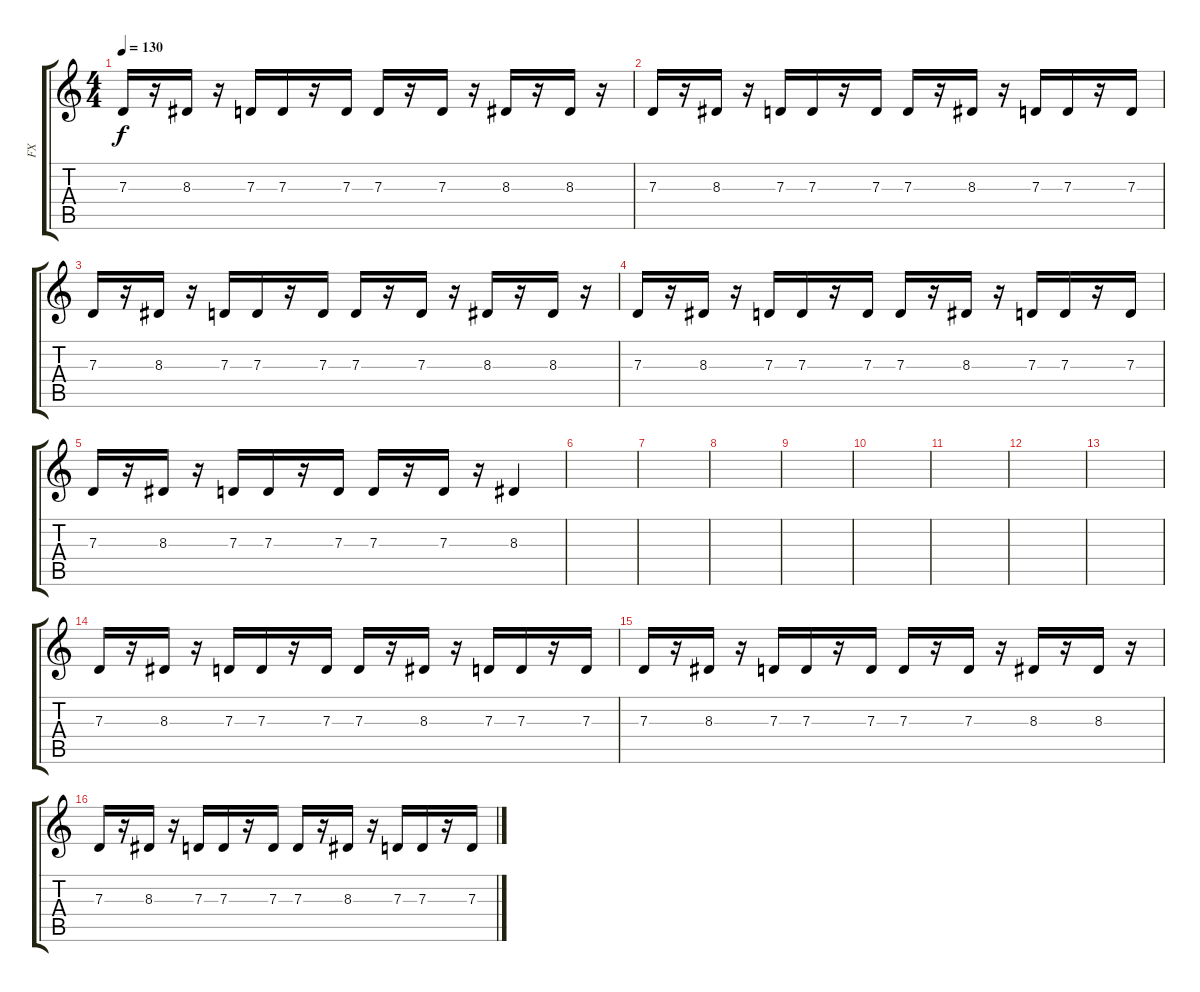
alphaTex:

\track ("FX" "FX") {instrument lead8bassandlead}
\staff {score tabs}
\tuning (E4 B3 G3 D3 A2 E2) {hide}
\ts (4 4)
\tempo 130
\clef g2
\ks c
7.3.16{dy f volume 8} r.16 8.3.16 r.16 7.3.16 7.3.16 r.16 7.3.16 7.3.16 r.16 7.3.16 r.16 8.3.16 r.16 8.3.16 r.16 |
7.3.16{volume 8} r.16 8.3.16 r.16 7.3.16 7.3.16 r.16 7.3.16 7.3.16 r.16 8.3.16 r.16 7.3.16 7.3.16 r.16 7.3.16 |
7.3.16{volume 8} r.16 8.3.16 r.16 7.3.16 7.3.16 r.16 7.3.16 7.3.16 r.16 7.3.16 r.16 8.3.16 r.16 8.3.16 r.16 |
7.3.16{volume 8} r.16 8.3.16 r.16 7.3.16 7.3.16 r.16 7.3.16 7.3.16 r.16 8.3.16 r.16 7.3.16 7.3.16 r.16 7.3.16 |
7.3.16{volume 8} r.16 8.3.16 r.16 7.3.16 7.3.16 r.16 7.3.16 7.3.16 r.16 7.3.16 r.16 8.3.4 |
|
|
|
|
|
|
|
|
7.3.16{volume 8} r.16 8.3.16 r.16 7.3.16 7.3.16 r.16 7.3.16 7.3.16 r.16 8.3.16 r.16 7.3.16 7.3.16 r.16 7.3.16 |
7.3.16{volume 8} r.16 8.3.16 r.16 7.3.16 7.3.16 r.16 7.3.16 7.3.16 r.16 7.3.16 r.16 8.3.16 r.16 8.3.16 r.16 |
7.3.16{volume 8} r.16 8.3.16 r.16 7.3.16 7.3.16 r.16 7.3.16 7.3.16 r.16 8.3.16 r.16 7.3.16 7.3.16 r.16 7.3.16
